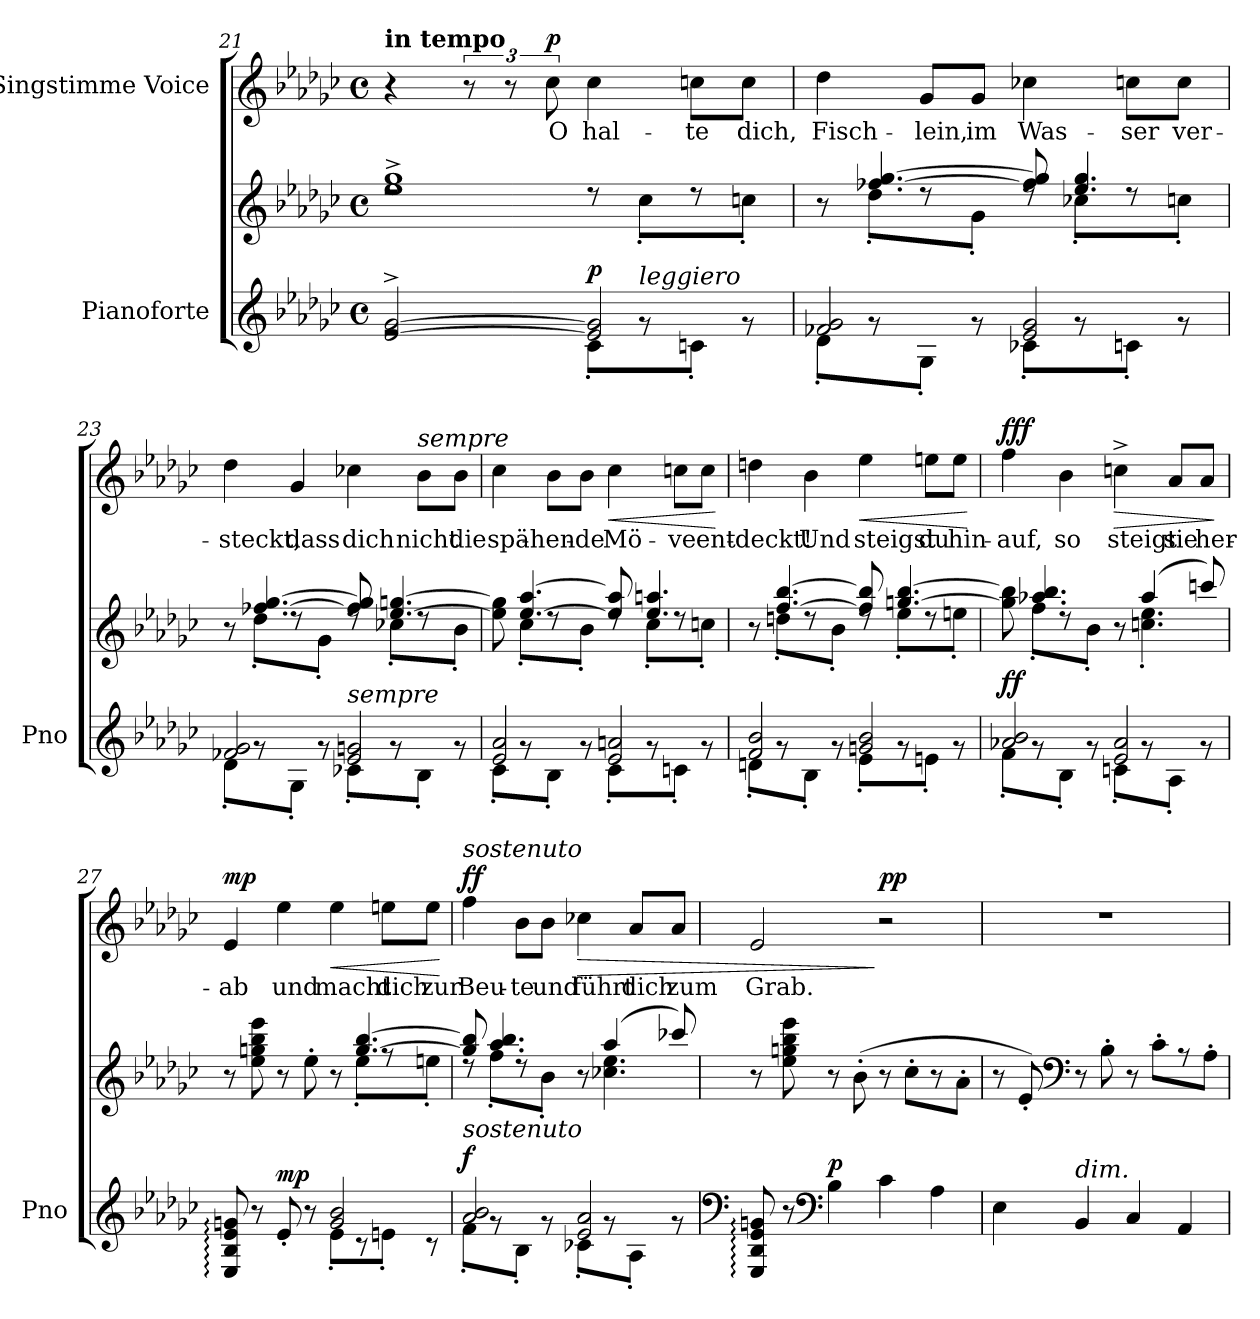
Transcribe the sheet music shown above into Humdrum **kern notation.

**kern	**kern	**dynam	**kern	**text	**dynam
*part2	*part2	*part2	*part1	*part1	*part1
*staff3	*staff2	*staff2/3	*staff1	*staff1	*staff1
*I"Pianoforte	*	*	*I"Singstimme Voice	*	*
*I'Pno	*	*	*	*	*
*clefG2	*clefG2	*	*clefG2	*	*
*k[b-e-a-d-g-c-]	*k[b-e-a-d-g-c-]	*	*k[b-e-a-d-g-c-]	*	*
*M4/4	*M4/4	*	*M4/4	*	*
*met(c)	*met(c)	*	*met(c)	*	*
=21	=21	=21	=21	=21	=21
*^	*^	*	*	*	*
!	!	!	!	!	!LO:TX:a:B:t=in tempo	!	!
[2e-/^ [2g-/^	2re	1ee-^ 1gg-^	2rdd	.	4r	.	.
.	.	.	.	.	12r	.	.
.	.	.	.	.	12r	.	.
!	!	!	!	!	!	!LO:LY:b	!LO:DY:a
.	.	.	.	.	12cc-\	O	p
!	!	!	!	!LO:DY:a=2	!	!LO:LY:b	!
2e-/] 2g-/]	8c-'\L	.	8rdd	p	4cc-\	hal-	.
!	!LO:TX:a:i:t=leggiero	!	!	!	!	!	!
.	8rg	.	8cc-'\L	.	.	.	.
!	!	!	!	!	!	!LO:LY:b	!
.	8cn'\J	.	8rdd	.	8ccn\L	-te	.
!	!	!	!	!	!	!LO:LY:b	!
.	8rg	.	8ccn'\J	.	8cc\J	dich,	.
=22	=22	=22	=22	=22	=22	=22	=22
!	!	!	!	!	!	!LO:LY:b	!
2f-X/ 2g-/	8d-'\L	8r	8ryy	.	4dd-\	Fisch-	.
.	8rg	[4.ff-X/ [4.gg-/	8dd-'\L	.	.	.	.
!	!	!	!	!	!	!LO:LY:b	!
.	8G-'\J	.	8rdd	.	8g-/L	-lein,	.
!	!	!	!	!	!	!LO:LY:b	!
.	8rg	.	8g-'\J	.	8g-/J	im	.
!	!	!	!	!	!	!LO:LY:b	!
2e-/ 2g-/	8c-X'\L	8ff-/] 8gg-/]	8rdd	.	4cc-X\	Was-	.
.	8rg	4.ee-/ 4.gg-/	8cc-X'\L	.	.	.	.
!	!	!	!	!	!	!LO:LY:b	!
.	8cn'\J	.	8rdd	.	8ccn\L	-ser	.
!	!	!	!	!	!	!LO:LY:b	!
.	8rg	.	8ccn'\J	.	8cc\J	ver-	.
=23	=23	=23	=23	=23	=23	=23	=23
!	!	!	!	!	!	!LO:LY:b	!
2f-X/ 2g-/	8d-'\L	8r	8ryy	.	4dd-\	-steckt,	.
.	8rg	[4.ff-X/ [4.gg-/	8dd-'\L	.	.	.	.
!	!	!	!	!	!	!LO:LY:b	!
.	8G-'\J	.	8rdd	.	4g-/	dass	.
.	8rg	.	8g-'\J	.	.	.	.
!LO:TX:a:i:t=sempre	!	!	!	!	!	!	!
!	!	!	!	!	!	!LO:LY:b	!
2e-/ 2gn/	8c-X'\L	8ff-/] 8gg-/]	8rdd	.	4cc-X\	dich	.
.	8rg	[4.ee-/ [4.ggn/	8cc-X'\L	.	.	.	.
!	!	!	!	!	!LO:TX:a:i:t=sempre	!	!
!	!	!	!	!	!	!LO:LY:b	!
.	8B-'\J	.	8rdd	.	8b-\L	nicht	.
!	!	!	!	!	!	!LO:LY:b	!
.	8rg	.	8b-'\J	.	8b-\J	die	.
!!LO:LB:g=z
=24	=24	=24	=24	=24	=24	=24	=24
!	!	!	!	!	!	!LO:LY:b	!
2e-/ 2a-/	8c-'\L	8ee-\] 8ggn\]	8ryy	.	4cc-\	spä-	.
.	8rg	[4.ee-/ [4.aa-/	8cc-'\L	.	.	.	.
!	!	!	!	!	!	!LO:LY:b	!
.	8B-'\J	.	8rdd	.	8b-\L	-hen-	.
!	!	!	!	!	!	!LO:LY:b	!
.	8rg	.	8b-'\J	.	8b-\J	-de	.
!	!	!	!	!	!	!LO:LY:b	!LO:HP:b
2e-/ 2an/	8c-'\L	8ee-/] 8aa-/]	8rdd	.	4cc-\	Mö-	<
.	8rg	4.ee-/ 4.aan/	8cc-'\L	.	.	.	.
!	!	!	!	!	!	!LO:LY:b	!
.	8cn'\J	.	8rdd	.	8ccn\L	-ve	.
!	!	!	!	!	!	!LO:LY:b	!
.	8rg	.	8ccn'\J	.	8cc\J	ent-	.
*v	*v	*	*	*	*	*	*
*	*v	*v	*	*	*	*
.	.	.	.	.	[
=25	=25	=25	=25	=25	=25
*^	*^	*	*	*	*
!	!	!	!	!LO:DY:a=2	!	!LO:LY:b	!
!	!	!	!	!LO:DY:n=1:a=2	!	!	!
2f/ 2b-/	8dn'\L	8r	8ryy	other-dynamics f	4ddn\	-deckt!	.
.	8rg	[4.ff/ [4.bb-/	8ddn'\L	.	.	.	.
!	!	!	!	!	!	!LO:LY:b	!LO:DY:a
!	!	!	!	!	!	!	!LO:DY:n=1:a
.	8B-'\J	.	8rdd	.	4b-\	Und	other-dynamics f
.	8rg	.	8b-'\J	.	.	.	.
!	!	!	!	!	!	!LO:LY:b	!LO:HP:b
2gn/ 2b-/	8e-'\L	8ff/] 8bb-/]	8rdd	.	4ee-\	steigst	<
.	8rg	[4.ggn/ [4.bb-/	8ee-'\L	.	.	.	.
!	!	!	!	!	!	!LO:LY:b	!
.	8en'\J	.	8rdd	.	8een\L	du	.
!	!	!	!	!	!	!LO:LY:b	!
.	8rg	.	8een'\J	.	8ee\J	hin-	.
*v	*v	*	*	*	*	*	*
*	*v	*v	*	*	*	*
.	.	.	.	.	[
=26	=26	=26	=26	=26	=26
*^	*^	*	*	*	*
!	!	!	!	!LO:DY:a=2	!	!LO:LY:b	!LO:DY:a
2a-X/ 2b-/	8f'\L	8gg\] 8bb-\]	8ryy	ff	4ff\	-auf,	fff
.	8rg	4.aa-X/ 4.bb-/	8ff'\L	.	.	.	.
!	!	!	!	!	!	!LO:LY:b	!
.	8B-'\J	.	8rdd	.	4b-\	so	.
.	8rg	.	8b-'\J	.	.	.	.
!	!	!	!	!	!	!LO:LY:b	!LO:HP:b
2e-/ 2a-/	8cn'\L	8r	8ryy	.	4ccn^\	steigt	>
.	8rg	(>4aa-/	4.ccn\' 4.ee-\'	.	.	.	.
!	!	!	!	!	!	!LO:LY:b	!
.	8A-'\J	.	.	.	8a-/L	sie	.
!	!	!	!	!	!	!LO:LY:b	!
.	8rg	8cccn/)	.	.	8a-/J	her-	.
*v	*v	*	*	*	*	*	*
*	*v	*v	*	*	*	*
.	.	.	.	.	]
=27	=27	=27	=27	=27	=27
*^	*^	*	*	*	*
!	!	!	!	!	!	!LO:LY:b	!LO:DY:a
8E-/: 8B-/: 8e-/: 8gn/:	2ryy	8r	8ryy	.	4e-/	-ab	mp
*	*	*v	*v	*	*	*	*
8r	.	8ee-\ 8ggn\ 8bb-\ 8eee-\	.	.	.	.
!	!	!	!LO:DY:a=2	!	!LO:LY:b	!
8e-'/	.	8r	mp	4ee-\	und	.
8r	.	8ee-'\	.	.	.	.
!	!	!	!	!	!LO:LY:b	!LO:HP:b
2g/ 2b-/	8e-'\L	8r	.	4ee-\	macht	<
*	*	*^	*	*	*	*
.	8r	[4.gg/ [4.bb-/	8ee-'\L	.	.	.	.
!	!	!	!	!	!	!LO:LY:b	!
.	8en'\J	.	8rff	.	8een\L	dich	.
!	!	!	!	!	!	!LO:LY:b	!
.	8r	.	8een'\J	.	8ee\J	zur	.
*v	*v	*	*	*	*	*	*
*	*v	*v	*	*	*	*
.	.	.	.	.	[
!!LO:LB:g=z
=28	=28	=28	=28	=28	=28
*	*	*	*MM100	*	*
*^	*^	*	*	*	*
!	!	!	!	!	!LO:TX:a:i:t=sostenuto	!	!
!LO:TX:a:i:t=sostenuto	!	!	!	!	!	!	!
!	!	!	!	!LO:DY:a=2	!	!LO:LY:b	!LO:DY:a
2a-/ 2b-/	8f'\L	8ggn/] 8bb-/]	8rdd	f	4ff\	Beu-	ff
.	8rg	4.aa-/ 4.bb-/	8ff'\L	.	.	.	.
!	!	!	!	!	!	!LO:LY:b	!
.	8B-'\J	.	8rdd	.	8b-\L	-te	.
!	!	!	!	!	!	!LO:LY:b	!
.	8rg	.	8b-'\J	.	8b-\J	und	.
!	!	!	!	!	!	!LO:LY:b	!LO:HP:b
2e-/ 2a-/	8c-X'\L	8r	8ryy	.	4cc-X\	führt	>
.	8rg	(>4aa-/	4.cc-X\ 4.ee-\	.	.	.	.
!	!	!	!	!	!	!LO:LY:b	!
.	8A-'\J	.	.	.	8a-/L	dich	.
!	!	!	!	!	!	!LO:LY:b	!
.	8rg	8ccc-X/)	.	.	8a-/J	zum	.
*	*	*v	*v	*	*	*	*
=29	=29	=29	=29	=29	=29	=29
!	!	!	!	!	!LO:LY:b	!
*v	*v	*	*	*^	*	*
8E-/: 8B-/: 8e-/: 8gn/:	8r	.	2e-/	4ryy	Grab.	.
8r	8ee-\ 8ggn\ 8bb-\ 8eee-\	.	.	.	.	.
*clefF4	*	*	*	*	*	*
*	*	*	*MM120	*	*	*
!	!	!LO:DY:a=2	!	!	!	!
4B-\	8r	p	.	2.ryy	.	.
.	(>8b-'\	.	.	.	.	.
!	!	!	!	!	!	!LO:DY:n=1:a
4c-\	8r	.	2r	.	.	] pp
.	8cc-'\L	.	.	.	.	.
4A-\	8r	.	.	.	.	.
.	8a-'\J	.	.	.	.	.
*	*	*	*v	*v	*	*
=30	=30	=30	=30	=30	=30
4E-\	8r	.	1r	.	.
.	8e-'/)	.	.	.	.
*	*clefF4	*	*	*	*
!LO:TX:a:i:t=dim.	!	!	!	!	!
4BB-/	8r	.	.	.	.
.	8B-'\	.	.	.	.
4C-/	8r	.	.	.	.
.	8c-'\L	.	.	.	.
4AA-/	8r	.	.	.	.
.	8A-'\J	.	.	.	.
=	=	=	=	=	=
*-	*-	*-	*-	*-	*-
